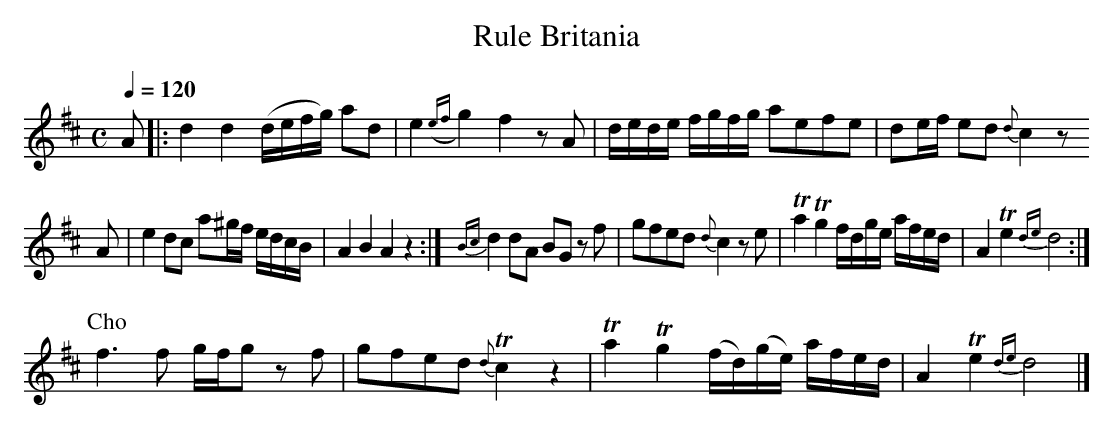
X:1
T:Rule Britania
M:C
L:1/8
Q:1/4=120
K:D
A|:d2       d2      (d/e/f/g/) ad     |e2   ({ef}g2)f2 z\
A| d/e/d/e/ f/g/f/g/ aefe              |de/f/     ed {d}c2 z
A| e2        dc      a^g/f/    e/d/c/B/|A2       B2 A2 z2:|\
{Bc}d2 dA BG    zf|gfed  {d}c2 ze|Ta2 Tg2  f/d/g/e/    a/f/e/d/|A2 Te2 {de}d4:|
P:Cho
    f3f   g/f/g zf|gfed {d}Tc2  z2|Ta2 Tg2 (f/d/)(g/e/) a/f/e/d/|A2 Te2 {de}d4|]
